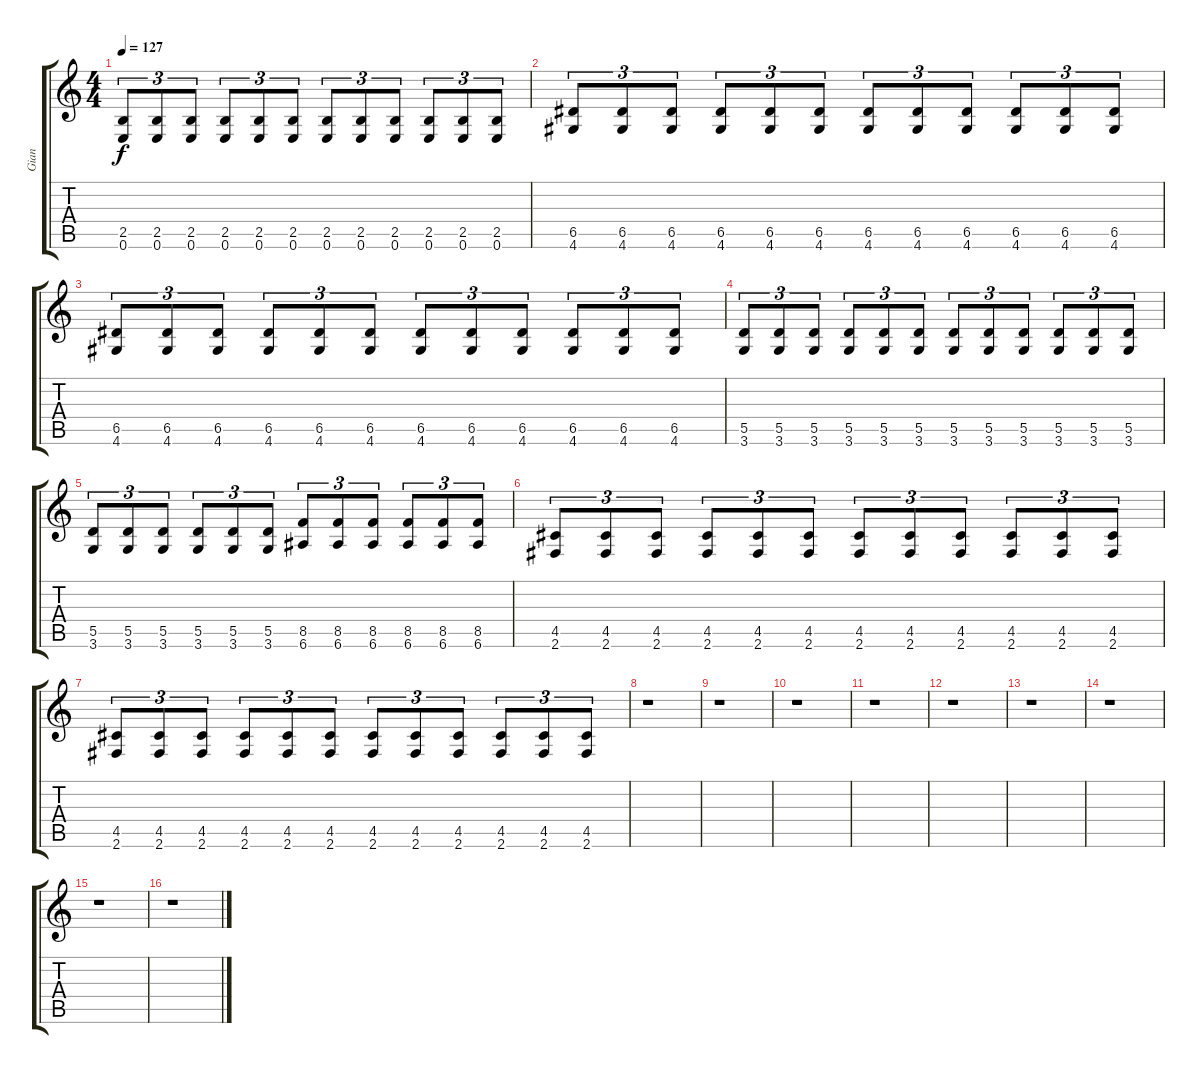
\track ("Gian" "Gian") {instrument distortionguitar}
\staff {score tabs}
\tuning (E4 B3 G3 D3 A2 E2) {hide}
\ts (4 4)
\tempo 127
\clef g2
\ks c
(2.5 0.6).8{tu (3 2) dy f} (2.5 0.6).8{tu (3 2)} (2.5 0.6).8{tu (3 2)} (2.5 0.6).8{tu (3 2)} (2.5 0.6).8{tu (3 2)} (2.5 0.6).8{tu (3 2)} (2.5 0.6).8{tu (3 2)} (2.5 0.6).8{tu (3 2)} (2.5 0.6).8{tu (3 2)} (2.5 0.6).8{tu (3 2)} (2.5 0.6).8{tu (3 2)} (2.5 0.6).8{tu (3 2)} |
(6.5 4.6).8{tu (3 2)} (6.5 4.6).8{tu (3 2)} (6.5 4.6).8{tu (3 2)} (6.5 4.6).8{tu (3 2)} (6.5 4.6).8{tu (3 2)} (6.5 4.6).8{tu (3 2)} (6.5 4.6).8{tu (3 2)} (6.5 4.6).8{tu (3 2)} (6.5 4.6).8{tu (3 2)} (6.5 4.6).8{tu (3 2)} (6.5 4.6).8{tu (3 2)} (6.5 4.6).8{tu (3 2)} |
(6.5 4.6).8{tu (3 2)} (6.5 4.6).8{tu (3 2)} (6.5 4.6).8{tu (3 2)} (6.5 4.6).8{tu (3 2)} (6.5 4.6).8{tu (3 2)} (6.5 4.6).8{tu (3 2)} (6.5 4.6).8{tu (3 2)} (6.5 4.6).8{tu (3 2)} (6.5 4.6).8{tu (3 2)} (6.5 4.6).8{tu (3 2)} (6.5 4.6).8{tu (3 2)} (6.5 4.6).8{tu (3 2)} |
(5.5 3.6).8{tu (3 2)} (5.5 3.6).8{tu (3 2)} (5.5 3.6).8{tu (3 2)} (5.5 3.6).8{tu (3 2)} (5.5 3.6).8{tu (3 2)} (5.5 3.6).8{tu (3 2)} (5.5 3.6).8{tu (3 2)} (5.5 3.6).8{tu (3 2)} (5.5 3.6).8{tu (3 2)} (5.5 3.6).8{tu (3 2)} (5.5 3.6).8{tu (3 2)} (5.5 3.6).8{tu (3 2)} |
(5.5 3.6).8{tu (3 2)} (5.5 3.6).8{tu (3 2)} (5.5 3.6).8{tu (3 2)} (5.5 3.6).8{tu (3 2)} (5.5 3.6).8{tu (3 2)} (5.5 3.6).8{tu (3 2)} (8.5 6.6).8{tu (3 2)} (8.5 6.6).8{tu (3 2)} (8.5 6.6).8{tu (3 2)} (8.5 6.6).8{tu (3 2)} (8.5 6.6).8{tu (3 2)} (8.5 6.6).8{tu (3 2)} |
(4.5 2.6).8{tu (3 2)} (4.5 2.6).8{tu (3 2)} (4.5 2.6).8{tu (3 2)} (4.5 2.6).8{tu (3 2)} (4.5 2.6).8{tu (3 2)} (4.5 2.6).8{tu (3 2)} (4.5 2.6).8{tu (3 2)} (4.5 2.6).8{tu (3 2)} (4.5 2.6).8{tu (3 2)} (4.5 2.6).8{tu (3 2)} (4.5 2.6).8{tu (3 2)} (4.5 2.6).8{tu (3 2)} |
(4.5 2.6).8{tu (3 2)} (4.5 2.6).8{tu (3 2)} (4.5 2.6).8{tu (3 2)} (4.5 2.6).8{tu (3 2)} (4.5 2.6).8{tu (3 2)} (4.5 2.6).8{tu (3 2)} (4.5 2.6).8{tu (3 2)} (4.5 2.6).8{tu (3 2)} (4.5 2.6).8{tu (3 2)} (4.5 2.6).8{tu (3 2)} (4.5 2.6).8{tu (3 2)} (4.5 2.6).8{tu (3 2)} |
r.1 |
r.1 |
r.1 |
r.1 |
r.1 |
r.1 |
r.1 |
r.1 |
r.1
